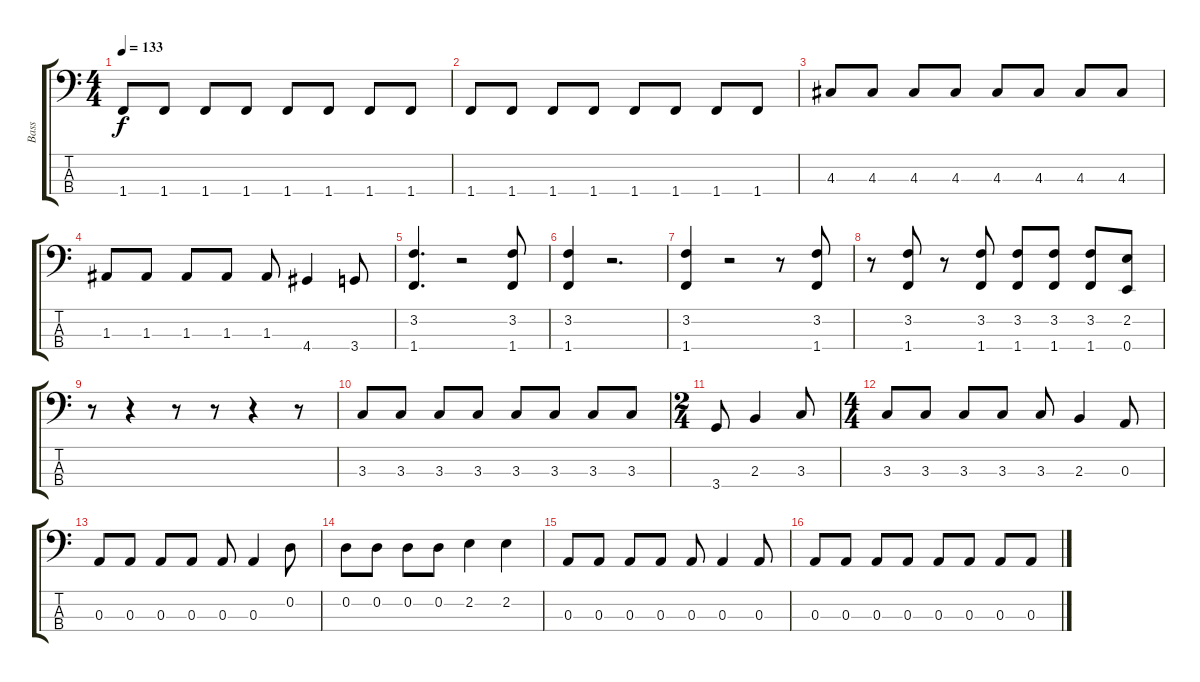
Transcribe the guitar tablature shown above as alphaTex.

\track ("Bass" "Bass") {instrument electricbasspick}
\staff {score tabs}
\tuning (G2 D2 A1 E1) {hide}
\ts (4 4)
\tempo 133
\clef f4
\ks c
1.4.8{dy f} 1.4.8 1.4.8 1.4.8 1.4.8 1.4.8 1.4.8 1.4.8 |
1.4.8 1.4.8 1.4.8 1.4.8 1.4.8 1.4.8 1.4.8 1.4.8 |
4.3.8 4.3.8 4.3.8 4.3.8 4.3.8 4.3.8 4.3.8 4.3.8 |
1.3.8 1.3.8 1.3.8 1.3.8 1.3.8 4.4.4 3.4.8 |
(3.2 1.4).4{d} r.2 (3.2 1.4).8 |
(3.2 1.4).4 r.2{d} |
(3.2 1.4).4 r.2 r.8 (3.2 1.4).8 |
r.8 (3.2 1.4).8 r.8 (3.2 1.4).8 (3.2 1.4).8 (3.2 1.4).8 (3.2 1.4).8 (2.2 0.4).8 |
r.8 r.4 r.8 r.8 r.4 r.8 |
3.3.8 3.3.8 3.3.8 3.3.8 3.3.8 3.3.8 3.3.8 3.3.8 |
\ts (2 4)
3.4.8 2.3.4 3.3.8 |
\ts (4 4)
3.3.8 3.3.8 3.3.8 3.3.8 3.3.8 2.3.4 0.3.8 |
0.3.8 0.3.8 0.3.8 0.3.8 0.3.8 0.3.4 0.2.8 |
0.2.8 0.2.8 0.2.8 0.2.8 2.2.4 2.2.4 |
0.3.8 0.3.8 0.3.8 0.3.8 0.3.8 0.3.4 0.3.8 |
0.3.8 0.3.8 0.3.8 0.3.8 0.3.8 0.3.8 0.3.8 0.3.8
